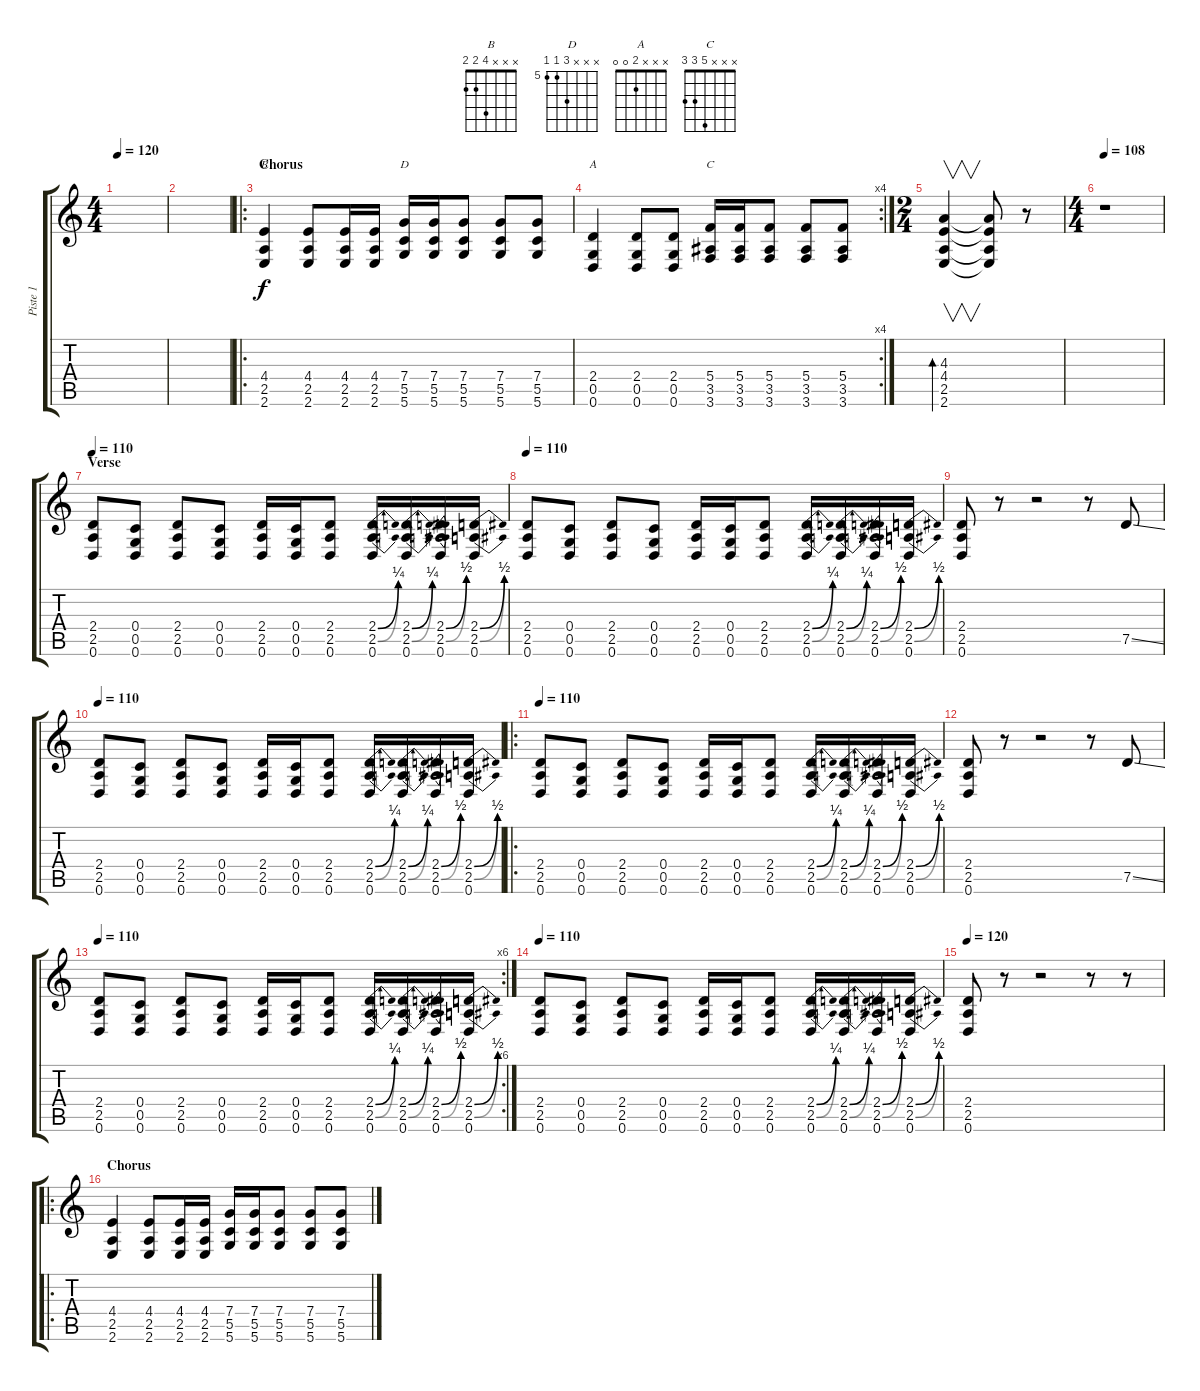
\track ("Piste 1" "Piste 1") {instrument distortionguitar}
\staff {score tabs}
\tuning (D4 A3 F3 C3 G2 D2) {hide}
\chord ("B" x x x 4 2 2)
\chord ("D" x x x 7 5 5) {firstfret 5}
\chord ("A" x x x 2 0 0)
\chord ("C" x x x 5 3 3)
\ts (4 4)
\tempo 120
\clef g2
\ks c
|
|
\ro
\section ("" "Chorus")
(4.4 2.5 2.6).4{ch "B"} (4.4 2.5 2.6).8 (4.4 2.5 2.6).16 (4.4 2.5 2.6).16 (7.4 5.5 5.6).16{ch "D"} (7.4 5.5 5.6).16 (7.4 5.5 5.6).8 (7.4 5.5 5.6).8 (7.4 5.5 5.6).8 |
\rc 4
(2.4 0.5 0.6).4{ch "A"} (2.4 0.5 0.6).8 (2.4 0.5 0.6).8 (5.4 3.5 3.6).16{ch "C"} (5.4 3.5 3.6).16 (5.4 3.5 3.6).8 (5.4 3.5 3.6).8 (5.4 3.5 3.6).8 |
\ts (2 4)
(4.3 4.4 2.5 2.6).4{v bd 60} (4.3{t} 4.4{t} 2.5{t} 2.6{t}).8 r.8 |
\ts (4 4)
\tempo 108
r.1 |
\section ("" "Verse")
\tempo 110
(2.4 2.5 0.6).8 (0.4 0.5 0.6).8 (2.4 2.5 0.6).8 (0.4 0.5 0.6).8 (2.4 2.5 0.6).16 (0.4 0.5 0.6).16 (2.4 2.5 0.6).8 (2.4{be (bend 0 0 60 1)} 2.5{be (bend 0 0 60 1)} 0.6).16 (2.4{be (bend 0 0 60 1)} 2.5{be (bend 0 0 60 1)} 0.6).16 (2.4{be (bend 0 0 60 2)} 2.5{be (bend 0 0 60 2)} 0.6).16 (2.4{be (bend 0 0 60 2)} 2.5{be (bend 0 0 60 2)} 0.6).16 |
\tempo 110
(2.4 2.5 0.6).8 (0.4 0.5 0.6).8 (2.4 2.5 0.6).8 (0.4 0.5 0.6).8 (2.4 2.5 0.6).16 (0.4 0.5 0.6).16 (2.4 2.5 0.6).8 (2.4{be (bend 0 0 60 1)} 2.5{be (bend 0 0 60 1)} 0.6).16 (2.4{be (bend 0 0 60 1)} 2.5{be (bend 0 0 60 1)} 0.6).16 (2.4{be (bend 0 0 60 2)} 2.5{be (bend 0 0 60 2)} 0.6).16 (2.4{be (bend 0 0 60 2)} 2.5{be (bend 0 0 60 2)} 0.6).16 |
(2.4 2.5 0.6).8 r.8 r.2 r.8 7.5{ss}.8 |
\tempo 110
(2.4 2.5 0.6).8 (0.4 0.5 0.6).8 (2.4 2.5 0.6).8 (0.4 0.5 0.6).8 (2.4 2.5 0.6).16 (0.4 0.5 0.6).16 (2.4 2.5 0.6).8 (2.4{be (bend 0 0 60 1)} 2.5{be (bend 0 0 60 1)} 0.6).16 (2.4{be (bend 0 0 60 1)} 2.5{be (bend 0 0 60 1)} 0.6).16 (2.4{be (bend 0 0 60 2)} 2.5{be (bend 0 0 60 2)} 0.6).16 (2.4{be (bend 0 0 60 2)} 2.5{be (bend 0 0 60 2)} 0.6).16 |
\ro
\tempo 110
(2.4 2.5 0.6).8 (0.4 0.5 0.6).8 (2.4 2.5 0.6).8 (0.4 0.5 0.6).8 (2.4 2.5 0.6).16 (0.4 0.5 0.6).16 (2.4 2.5 0.6).8 (2.4{be (bend 0 0 60 1)} 2.5{be (bend 0 0 60 1)} 0.6).16 (2.4{be (bend 0 0 60 1)} 2.5{be (bend 0 0 60 1)} 0.6).16 (2.4{be (bend 0 0 60 2)} 2.5{be (bend 0 0 60 2)} 0.6).16 (2.4{be (bend 0 0 60 2)} 2.5{be (bend 0 0 60 2)} 0.6).16 |
(2.4 2.5 0.6).8 r.8 r.2 r.8 7.5{ss}.8 |
\rc 6
\tempo 110
(2.4 2.5 0.6).8 (0.4 0.5 0.6).8 (2.4 2.5 0.6).8 (0.4 0.5 0.6).8 (2.4 2.5 0.6).16 (0.4 0.5 0.6).16 (2.4 2.5 0.6).8 (2.4{be (bend 0 0 60 1)} 2.5{be (bend 0 0 60 1)} 0.6).16 (2.4{be (bend 0 0 60 1)} 2.5{be (bend 0 0 60 1)} 0.6).16 (2.4{be (bend 0 0 60 2)} 2.5{be (bend 0 0 60 2)} 0.6).16 (2.4{be (bend 0 0 60 2)} 2.5{be (bend 0 0 60 2)} 0.6).16 |
\tempo 110
(2.4 2.5 0.6).8 (0.4 0.5 0.6).8 (2.4 2.5 0.6).8 (0.4 0.5 0.6).8 (2.4 2.5 0.6).16 (0.4 0.5 0.6).16 (2.4 2.5 0.6).8 (2.4{be (bend 0 0 60 1)} 2.5{be (bend 0 0 60 1)} 0.6).16 (2.4{be (bend 0 0 60 1)} 2.5{be (bend 0 0 60 1)} 0.6).16 (2.4{be (bend 0 0 60 2)} 2.5{be (bend 0 0 60 2)} 0.6).16 (2.4{be (bend 0 0 60 2)} 2.5{be (bend 0 0 60 2)} 0.6).16 |
\tempo 120
(2.4 2.5 0.6).8 r.8 r.2 r.8 r.8 |
\ro
\section ("" "Chorus")
(4.4 2.5 2.6).4 (4.4 2.5 2.6).8 (4.4 2.5 2.6).16 (4.4 2.5 2.6).16 (7.4 5.5 5.6).16 (7.4 5.5 5.6).16 (7.4 5.5 5.6).8 (7.4 5.5 5.6).8 (7.4 5.5 5.6).8
